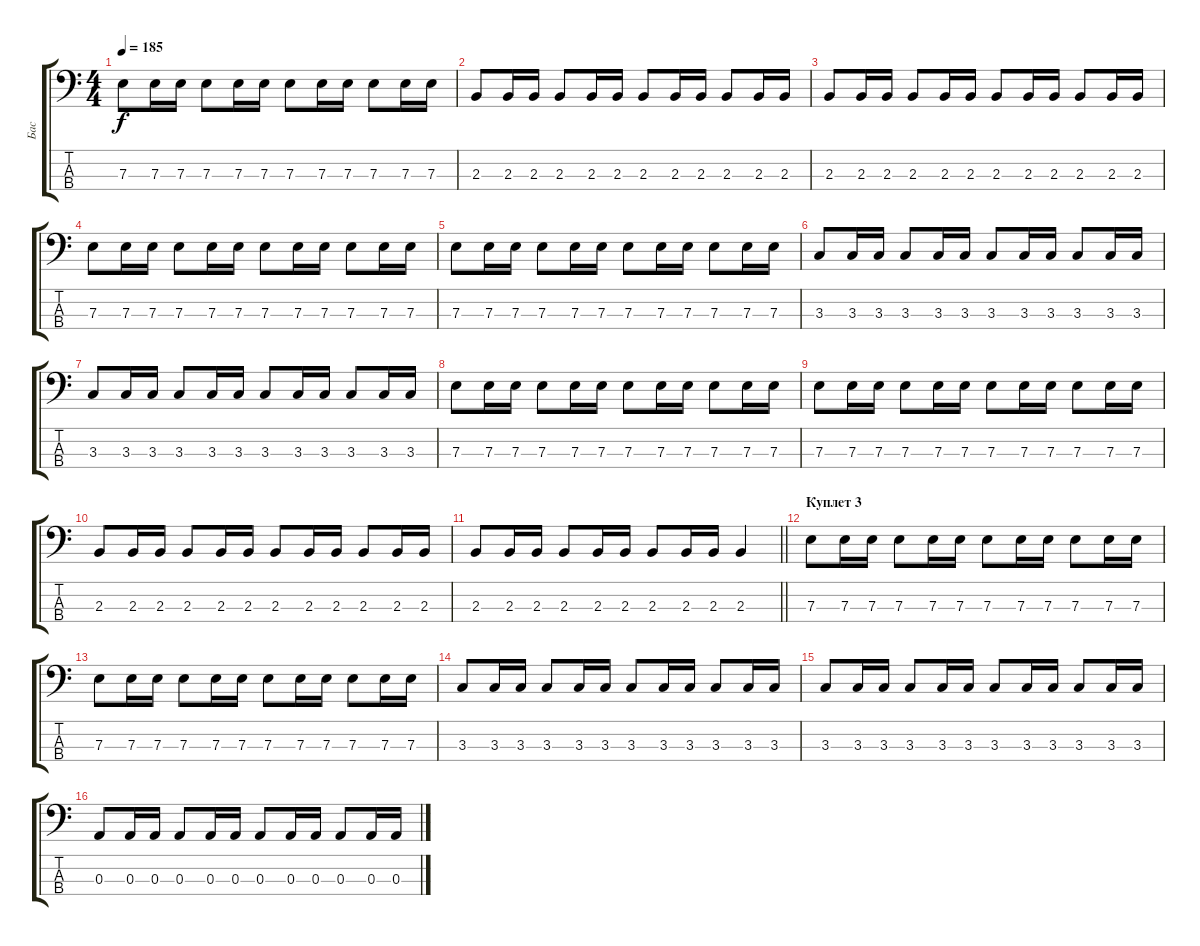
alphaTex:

\track ("Бас" "Бас") {instrument electricbassfinger}
\staff {score tabs}
\tuning (G2 D2 A1 E1) {hide}
\ts (4 4)
\tempo 185
\clef f4
\ks c
7.3.8{dy f} 7.3.16 7.3.16 7.3.8 7.3.16 7.3.16 7.3.8 7.3.16 7.3.16 7.3.8 7.3.16 7.3.16 |
2.3.8 2.3.16 2.3.16 2.3.8 2.3.16 2.3.16 2.3.8 2.3.16 2.3.16 2.3.8 2.3.16 2.3.16 |
2.3.8 2.3.16 2.3.16 2.3.8 2.3.16 2.3.16 2.3.8 2.3.16 2.3.16 2.3.8 2.3.16 2.3.16 |
7.3.8 7.3.16 7.3.16 7.3.8 7.3.16 7.3.16 7.3.8 7.3.16 7.3.16 7.3.8 7.3.16 7.3.16 |
7.3.8 7.3.16 7.3.16 7.3.8 7.3.16 7.3.16 7.3.8 7.3.16 7.3.16 7.3.8 7.3.16 7.3.16 |
3.3.8 3.3.16 3.3.16 3.3.8 3.3.16 3.3.16 3.3.8 3.3.16 3.3.16 3.3.8 3.3.16 3.3.16 |
3.3.8 3.3.16 3.3.16 3.3.8 3.3.16 3.3.16 3.3.8 3.3.16 3.3.16 3.3.8 3.3.16 3.3.16 |
7.3.8 7.3.16 7.3.16 7.3.8 7.3.16 7.3.16 7.3.8 7.3.16 7.3.16 7.3.8 7.3.16 7.3.16 |
7.3.8 7.3.16 7.3.16 7.3.8 7.3.16 7.3.16 7.3.8 7.3.16 7.3.16 7.3.8 7.3.16 7.3.16 |
2.3.8 2.3.16 2.3.16 2.3.8 2.3.16 2.3.16 2.3.8 2.3.16 2.3.16 2.3.8 2.3.16 2.3.16 |
\barLineRight lightlight
2.3.8 2.3.16 2.3.16 2.3.8 2.3.16 2.3.16 2.3.8 2.3.16 2.3.16 2.3.4 |
\section ("" "Куплет 3")
7.3.8 7.3.16 7.3.16 7.3.8 7.3.16 7.3.16 7.3.8 7.3.16 7.3.16 7.3.8 7.3.16 7.3.16 |
7.3.8 7.3.16 7.3.16 7.3.8 7.3.16 7.3.16 7.3.8 7.3.16 7.3.16 7.3.8 7.3.16 7.3.16 |
3.3.8 3.3.16 3.3.16 3.3.8 3.3.16 3.3.16 3.3.8 3.3.16 3.3.16 3.3.8 3.3.16 3.3.16 |
3.3.8 3.3.16 3.3.16 3.3.8 3.3.16 3.3.16 3.3.8 3.3.16 3.3.16 3.3.8 3.3.16 3.3.16 |
0.3.8 0.3.16 0.3.16 0.3.8 0.3.16 0.3.16 0.3.8 0.3.16 0.3.16 0.3.8 0.3.16 0.3.16
